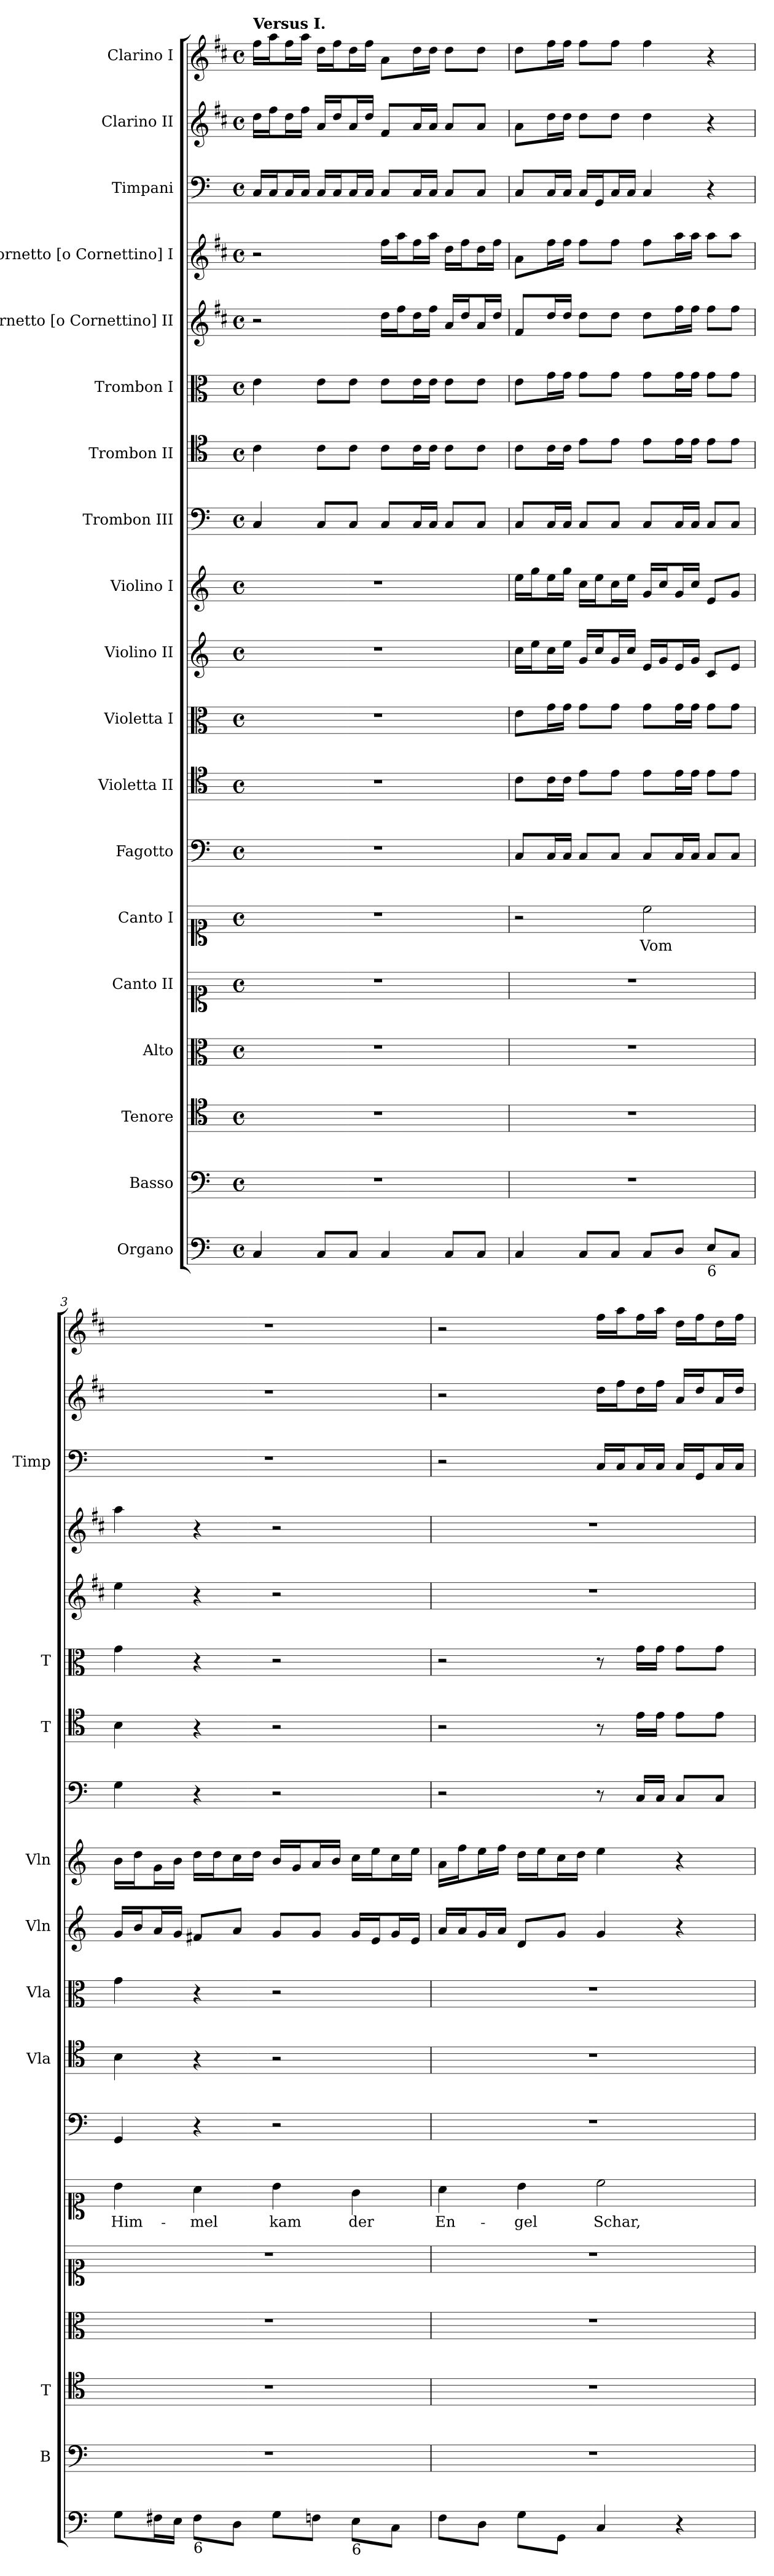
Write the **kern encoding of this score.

**kern	**kern	**kern	**kern	**kern	**kern	**text	**kern	**kern	**kern	**kern	**kern	**kern	**kern	**kern	**kern	**kern	**kern	**kern	**kern
*part19	*part18	*part17	*part16	*part15	*part14	*part14	*part13	*part12	*part11	*part10	*part9	*part8	*part7	*part6	*part5	*part4	*part3	*part2	*part1
*staff19	*staff18	*staff17	*staff16	*staff15	*staff14	*staff14	*staff13	*staff12	*staff11	*staff10	*staff9	*staff8	*staff7	*staff6	*staff5	*staff4	*staff3	*staff2	*staff1
*I"Organo	*I"Basso	*I"Tenore	*I"Alto	*I"Canto II	*I"Canto I	*	*I"Fagotto	*I"Violetta II	*I"Violetta I	*I"Violino II	*I"Violino I	*I"Trombon III	*I"Trombon II	*I"Trombon I	*I"Cornetto [o Cornettino] II	*I"Cornetto [o Cornettino] I	*I"Timpani	*I"Clarino II	*I"Clarino I
*	*I'B	*I'T	*	*	*	*	*	*I'Vla	*I'Vla	*I'Vln	*I'Vln	*	*I'T	*I'T	*	*	*I'Timp	*	*
*clefF4	*clefF4	*clefC4	*clefC3	*clefC1	*clefC1	*	*clefF4	*clefC4	*clefC3	*clefG2	*clefG2	*clefF4	*clefC4	*clefC3	*clefG2	*clefG2	*clefF4	*clefG2	*clefG2
*	*	*	*	*	*	*	*	*	*	*	*	*	*	*	*ITrd1c2	*ITrd1c2	*	*ITrd1c2	*ITrd1c2
*k[]	*k[]	*k[]	*k[]	*k[]	*k[]	*	*k[]	*k[]	*k[]	*k[]	*k[]	*k[]	*k[]	*k[]	*k[]	*k[]	*k[]	*k[]	*k[]
*C:	*C:	*C:	*C:	*C:	*C:	*	*C:	*C:	*C:	*C:	*C:	*C:	*C:	*C:	*C:	*C:	*C:	*C:	*C:
*M4/4	*M4/4	*M4/4	*M4/4	*M4/4	*M4/4	*	*M4/4	*M4/4	*M4/4	*M4/4	*M4/4	*M4/4	*M4/4	*M4/4	*M4/4	*M4/4	*M4/4	*M4/4	*M4/4
*met(c)	*met(c)	*met(c)	*met(c)	*met(c)	*met(c)	*	*met(c)	*met(c)	*met(c)	*met(c)	*met(c)	*met(c)	*met(c)	*met(c)	*met(c)	*met(c)	*met(c)	*met(c)	*met(c)
*MM95	*MM95	*MM95	*MM95	*MM95	*MM95	*	*MM95	*MM95	*MM95	*MM95	*MM95	*MM95	*MM95	*MM95	*MM95	*MM95	*MM95	*MM95	*MM95
=1	=1	=1	=1	=1	=1	=1	=1	=1	=1	=1	=1	=1	=1	=1	=1	=1	=1	=1	=1
!	!	!	!	!	!	!	!	!	!	!	!	!	!	!	!	!	!	!	!LO:TX:a:B:t=Versus I.
4C/	1r	1r	1r	1r	1r	.	1r	1r	1r	1r	1r	4C/	4c\	4e\	2r	2r	16C/LL	16cc\LL	16ee\LL
.	.	.	.	.	.	.	.	.	.	.	.	.	.	.	.	.	16C/J	16ee\J	16gg\J
.	.	.	.	.	.	.	.	.	.	.	.	.	.	.	.	.	16C/L	16cc\L	16ee\L
.	.	.	.	.	.	.	.	.	.	.	.	.	.	.	.	.	16C/JJ	16ee\JJ	16gg\JJ
8C/L	.	.	.	.	.	.	.	.	.	.	.	8C/L	8c\L	8e\L	.	.	16C/LL	16g/LL	16cc\LL
.	.	.	.	.	.	.	.	.	.	.	.	.	.	.	.	.	16C/J	16cc/J	16ee\J
8C/J	.	.	.	.	.	.	.	.	.	.	.	8C/J	8c\J	8e\J	.	.	16C/L	16g/L	16cc\L
.	.	.	.	.	.	.	.	.	.	.	.	.	.	.	.	.	16C/JJ	16cc/JJ	16ee\JJ
4C/	.	.	.	.	.	.	.	.	.	.	.	8C/L	8c\L	8e\L	16cc\LL	16ee\LL	8C/L	8e/L	8g\L
.	.	.	.	.	.	.	.	.	.	.	.	.	.	.	16ee\J	16gg\J	.	.	.
.	.	.	.	.	.	.	.	.	.	.	.	16C/L	16c\L	16e\L	16cc\L	16ee\L	16C/L	16g/L	16cc\L
.	.	.	.	.	.	.	.	.	.	.	.	16C/JJ	16c\JJ	16e\JJ	16ee\JJ	16gg\JJ	16C/JJ	16g/JJ	16cc\JJ
8C/L	.	.	.	.	.	.	.	.	.	.	.	8C/L	8c\L	8e\L	16g/LL	16cc\LL	8C/L	8g/L	8cc\L
.	.	.	.	.	.	.	.	.	.	.	.	.	.	.	16cc/J	16ee\J	.	.	.
8C/J	.	.	.	.	.	.	.	.	.	.	.	8C/J	8c\J	8e\J	16g/L	16cc\L	8C/J	8g/J	8cc\J
.	.	.	.	.	.	.	.	.	.	.	.	.	.	.	16cc/JJ	16ee\JJ	.	.	.
=2	=2	=2	=2	=2	=2	=2	=2	=2	=2	=2	=2	=2	=2	=2	=2	=2	=2	=2	=2
4C/	1r	1r	1r	1r	2r	.	8C/L	8c\L	8e\L	16cc\LL	16ee\LL	8C/L	8c\L	8e\L	8e/L	8g\L	8C/L	8g\L	8cc\L
.	.	.	.	.	.	.	.	.	.	16ee\J	16gg\J	.	.	.	.	.	.	.	.
.	.	.	.	.	.	.	16C/L	16c\L	16g\L	16cc\L	16ee\L	16C/L	16c\L	16g\L	16cc/L	16ee\L	16C/L	16cc\L	16ee\L
.	.	.	.	.	.	.	16C/JJ	16c\JJ	16g\JJ	16ee\JJ	16gg\JJ	16C/JJ	16c\JJ	16g\JJ	16cc/JJ	16ee\JJ	16C/JJ	16cc\JJ	16ee\JJ
8C/L	.	.	.	.	.	.	8C/L	8e\L	8g\L	16g/LL	16cc\LL	8C/L	8e\L	8g\L	8cc\L	8ee\L	16C/LL	8cc\L	8ee\L
.	.	.	.	.	.	.	.	.	.	16cc/J	16ee\J	.	.	.	.	.	16GG/J	.	.
8C/J	.	.	.	.	.	.	8C/J	8e\J	8g\J	16g/L	16cc\L	8C/J	8e\J	8g\J	8cc\J	8ee\J	16C/L	8cc\J	8ee\J
.	.	.	.	.	.	.	.	.	.	16cc/JJ	16ee\JJ	.	.	.	.	.	16C/JJ	.	.
!	!	!	!	!	!	!LO:LY:b	!	!	!	!	!	!	!	!	!	!	!	!	!
8C/L	.	.	.	.	2cc\	Vom	8C/L	8e\L	8g\L	16e/LL	16g/LL	8C/L	8e\L	8g\L	8cc\L	8ee\L	4C/	4cc\	4ee\
.	.	.	.	.	.	.	.	.	.	16g/J	16cc/J	.	.	.	.	.	.	.	.
8D/J	.	.	.	.	.	.	16C/L	16e\L	16g\L	16e/L	16g/L	16C/L	16e\L	16g\L	16ee\L	16gg\L	.	.	.
.	.	.	.	.	.	.	16C/JJ	16e\JJ	16g\JJ	16g/JJ	16cc/JJ	16C/JJ	16e\JJ	16g\JJ	16ee\JJ	16gg\JJ	.	.	.
!LO:TX:b:t=6	!	!	!	!	!	!	!	!	!	!	!	!	!	!	!	!	!	!	!
8E/L	.	.	.	.	.	.	8C/L	8e\L	8g\L	8c/L	8e/L	8C/L	8e\L	8g\L	8ee\L	8gg\L	4r	4r	4r
8C/J	.	.	.	.	.	.	8C/J	8e\J	8g\J	8e/J	8g/J	8C/J	8e\J	8g\J	8ee\J	8gg\J	.	.	.
=3	=3	=3	=3	=3	=3	=3	=3	=3	=3	=3	=3	=3	=3	=3	=3	=3	=3	=3	=3
!	!	!	!	!	!	!LO:LY:b	!	!	!	!	!	!	!	!	!	!	!	!	!
8G\L	1r	1r	1r	1r	4b\	Him-	4GG/	4B\	4g\	16g/LL	16b\LL	4G\	4B\	4g\	4dd\	4gg\	1r	1r	1r
.	.	.	.	.	.	.	.	.	.	16b/J	16dd\J	.	.	.	.	.	.	.	.
16F#X\L	.	.	.	.	.	.	.	.	.	16a/L	16g\L	.	.	.	.	.	.	.	.
16E\JJ	.	.	.	.	.	.	.	.	.	16g/JJ	16b\JJ	.	.	.	.	.	.	.	.
!LO:TX:b:t=6	!	!	!	!	!	!	!	!	!	!	!	!	!	!	!	!	!	!	!
!	!	!	!	!	!	!LO:LY:b	!	!	!	!	!	!	!	!	!	!	!	!	!
8F#\L	.	.	.	.	4a\	-mel	4r	4r	4r	8f#X/L	16dd\LL	4r	4r	4r	4r	4r	.	.	.
.	.	.	.	.	.	.	.	.	.	.	16dd\J	.	.	.	.	.	.	.	.
8D\J	.	.	.	.	.	.	.	.	.	8a/J	16cc\L	.	.	.	.	.	.	.	.
.	.	.	.	.	.	.	.	.	.	.	16dd\JJ	.	.	.	.	.	.	.	.
!	!	!	!	!	!	!LO:LY:b	!	!	!	!	!	!	!	!	!	!	!	!	!
8G\L	.	.	.	.	4b\	kam	2r	2r	2r	8g/L	16b/LL	2r	2r	2r	2r	2r	.	.	.
.	.	.	.	.	.	.	.	.	.	.	16g/J	.	.	.	.	.	.	.	.
8Fn\J	.	.	.	.	.	.	.	.	.	8g/J	16a/L	.	.	.	.	.	.	.	.
.	.	.	.	.	.	.	.	.	.	.	16b/JJ	.	.	.	.	.	.	.	.
!LO:TX:b:t=6	!	!	!	!	!	!	!	!	!	!	!	!	!	!	!	!	!	!	!
!	!	!	!	!	!	!LO:LY:b	!	!	!	!	!	!	!	!	!	!	!	!	!
8E\L	.	.	.	.	4g\	der	.	.	.	16g/LL	16cc\LL	.	.	.	.	.	.	.	.
.	.	.	.	.	.	.	.	.	.	16e/J	16ee\J	.	.	.	.	.	.	.	.
8C\J	.	.	.	.	.	.	.	.	.	16g/L	16cc\L	.	.	.	.	.	.	.	.
.	.	.	.	.	.	.	.	.	.	16e/JJ	16ee\JJ	.	.	.	.	.	.	.	.
!!LO:PB:g=z
=4	=4	=4	=4	=4	=4	=4	=4	=4	=4	=4	=4	=4	=4	=4	=4	=4	=4	=4	=4
!	!	!	!	!	!	!LO:LY:b	!	!	!	!	!	!	!	!	!	!	!	!	!
8F\L	1r	1r	1r	1r	4a\	En-	1r	1r	1r	16a/LL	16a\LL	2r	2r	2r	1r	1r	2r	2r	2r
.	.	.	.	.	.	.	.	.	.	16a/J	16ff\J	.	.	.	.	.	.	.	.
8D\J	.	.	.	.	.	.	.	.	.	16g/L	16ee\L	.	.	.	.	.	.	.	.
.	.	.	.	.	.	.	.	.	.	16a/JJ	16ff\JJ	.	.	.	.	.	.	.	.
!	!	!	!	!	!	!LO:LY:b	!	!	!	!	!	!	!	!	!	!	!	!	!
8G\L	.	.	.	.	4b\	-gel	.	.	.	8d/L	16dd\LL	.	.	.	.	.	.	.	.
.	.	.	.	.	.	.	.	.	.	.	16ee\J	.	.	.	.	.	.	.	.
8GG\J	.	.	.	.	.	.	.	.	.	8g/J	16cc\L	.	.	.	.	.	.	.	.
.	.	.	.	.	.	.	.	.	.	.	16dd\JJ	.	.	.	.	.	.	.	.
!	!	!	!	!	!	!LO:LY:b	!	!	!	!	!	!	!	!	!	!	!	!	!
4C/	.	.	.	.	2cc\	Schar,	.	.	.	4g/	4ee\	8r	8r	8r	.	.	16C/LL	16cc\LL	16ee\LL
.	.	.	.	.	.	.	.	.	.	.	.	.	.	.	.	.	16C/J	16ee\J	16gg\J
.	.	.	.	.	.	.	.	.	.	.	.	16C/LL	16e\LL	16g\LL	.	.	16C/L	16cc\L	16ee\L
.	.	.	.	.	.	.	.	.	.	.	.	16C/JJ	16e\JJ	16g\JJ	.	.	16C/JJ	16ee\JJ	16gg\JJ
4r	.	.	.	.	.	.	.	.	.	4r	4r	8C/L	8e\L	8g\L	.	.	16C/LL	16g/LL	16cc\LL
.	.	.	.	.	.	.	.	.	.	.	.	.	.	.	.	.	16GG/J	16cc/J	16ee\J
.	.	.	.	.	.	.	.	.	.	.	.	8C/J	8e\J	8g\J	.	.	16C/L	16g/L	16cc\L
.	.	.	.	.	.	.	.	.	.	.	.	.	.	.	.	.	16C/JJ	16cc/JJ	16ee\JJ
=	=	=	=	=	=	=	=	=	=	=	=	=	=	=	=	=	=	=	=
*-	*-	*-	*-	*-	*-	*-	*-	*-	*-	*-	*-	*-	*-	*-	*-	*-	*-	*-	*-
